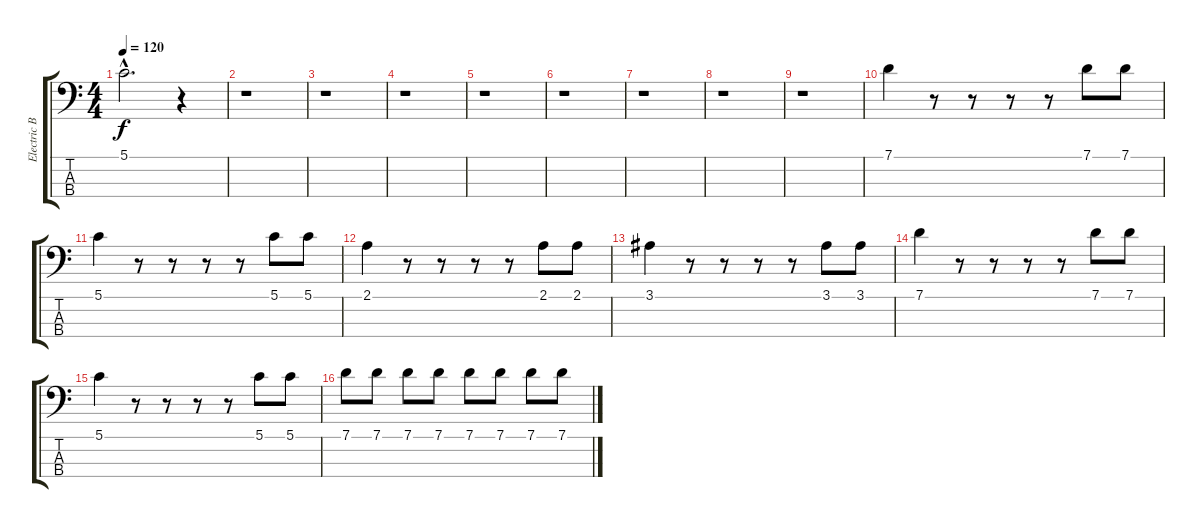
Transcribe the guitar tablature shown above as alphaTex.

\track ("Electric Bass ( Pick )" "Electric B") {instrument electricbasspick}
\staff {score tabs}
\tuning (G2 D2 A1 E1) {hide}
\ts (4 4)
\tempo 120
\clef f4
\ks c
5.1{hac}.2{d dy f} r.4 |
r.1 |
r.1 |
r.1 |
r.1 |
r.1 |
r.1 |
r.1 |
r.1 |
7.1.4 r.8 r.8 r.8 r.8 7.1.8 7.1.8 |
5.1.4 r.8 r.8 r.8 r.8 5.1.8 5.1.8 |
2.1.4 r.8 r.8 r.8 r.8 2.1.8 2.1.8 |
3.1.4 r.8 r.8 r.8 r.8 3.1.8 3.1.8 |
7.1.4 r.8 r.8 r.8 r.8 7.1.8 7.1.8 |
5.1.4 r.8 r.8 r.8 r.8 5.1.8 5.1.8 |
7.1.8 7.1.8 7.1.8 7.1.8 7.1.8 7.1.8 7.1.8 7.1.8
